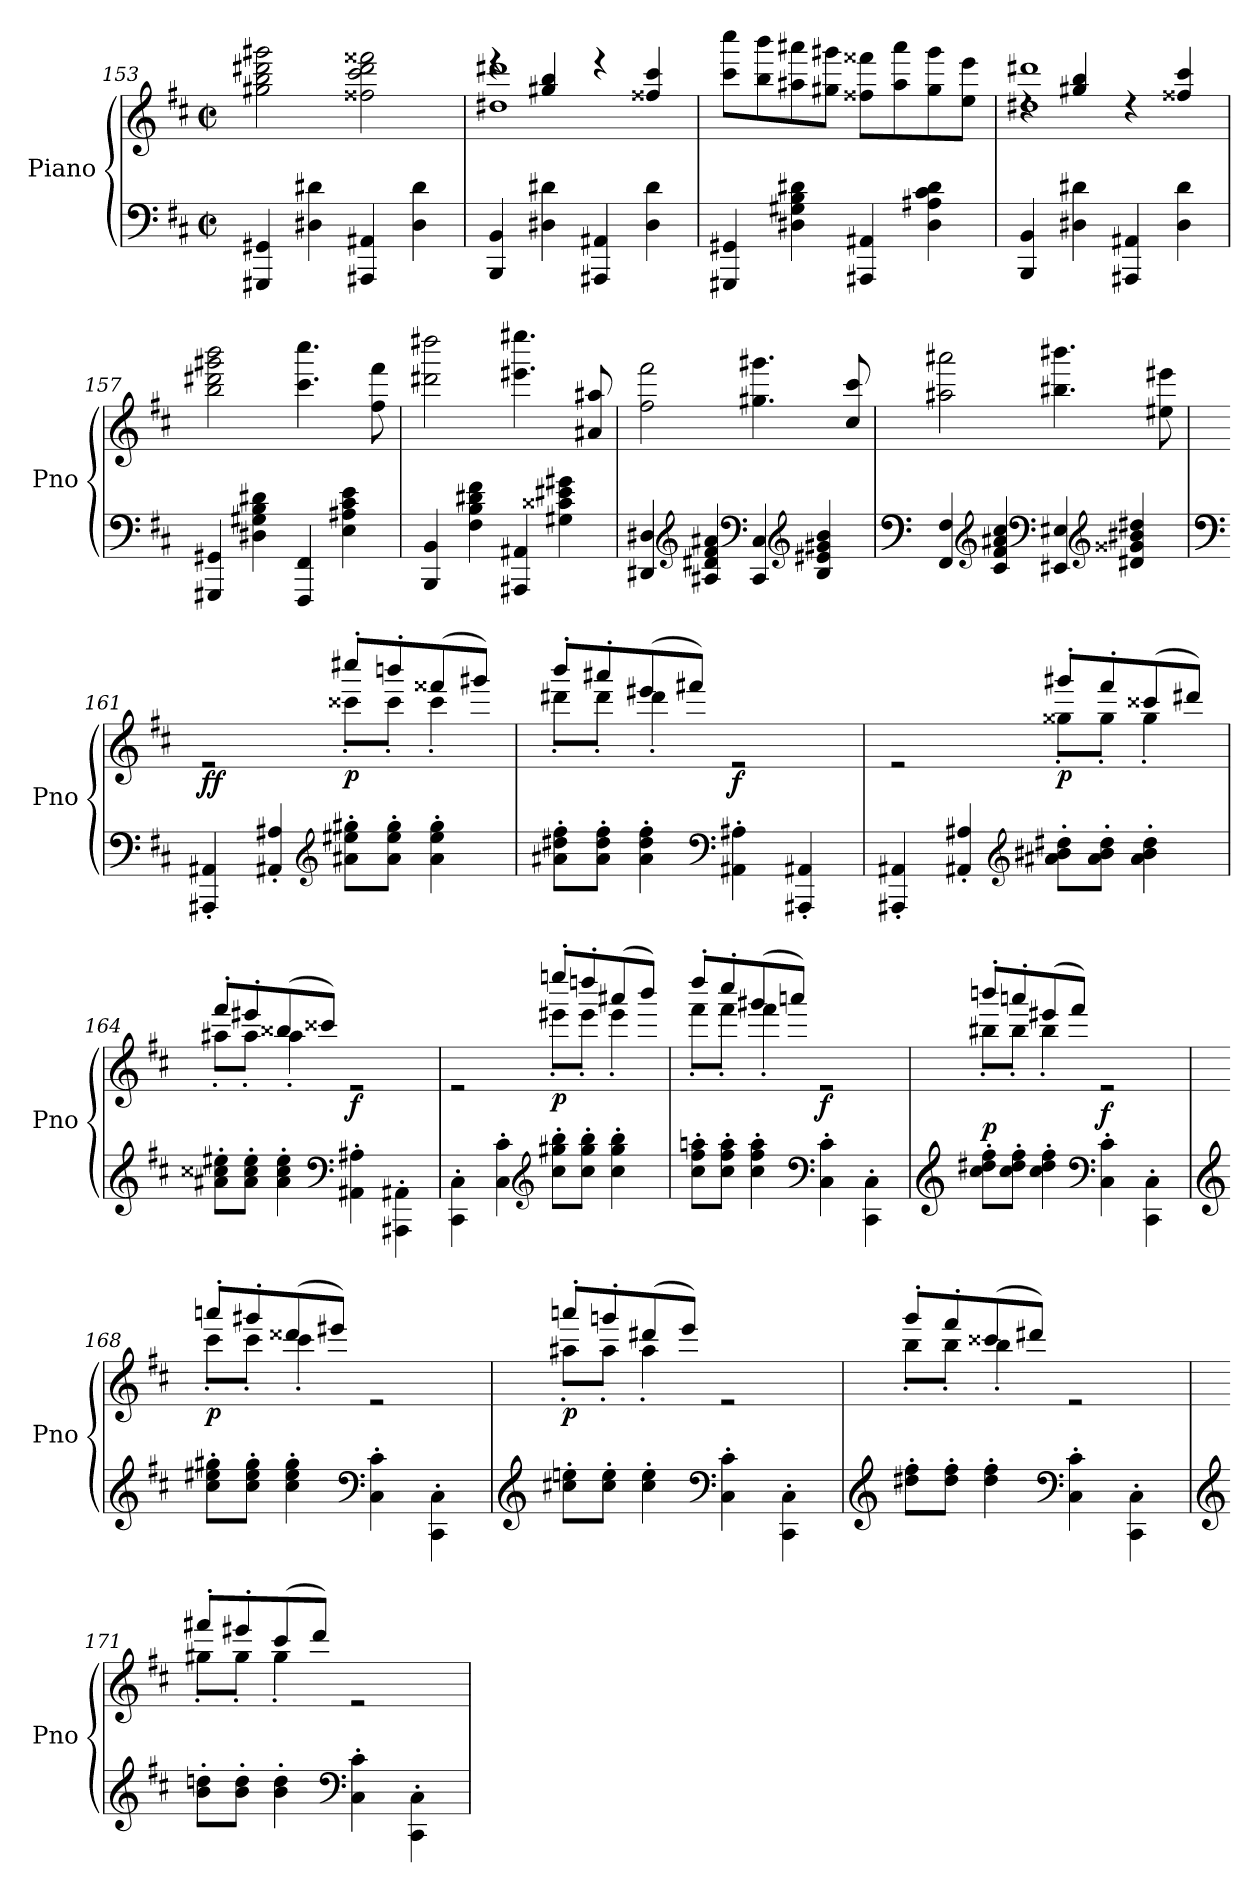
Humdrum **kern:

**kern	**kern	**dynam
*part1	*part1	*part1
*staff2	*staff1	*staff1/2
*I"Piano	*	*
*I'Pno	*	*
*clefF4	*clefG2	*
*k[f#c#]	*k[f#c#]	*
*M4/4	*M4/4	*
*met(c|)	*met(c|)	*
=153	=153	=153
!	!	!LO:DY:b
4GGG#X/ 4GG#X/	2gg#X\ 2bb\ 2ddd#X\ 2ggg#X\	other-dynamics
4D#X\ 4d#X\	.	.
4AAA#X/ 4AA#X/	2ff##X\ 2ccc#\ 2ddd#\ 2fff##X\	.
4D#\ 4d#\	.	.
!!LO:LB:g=z
=154	=154	=154
*	*^	*
4BBB/ 4BB/	1dd#X 1ddd#X	4reee	.
4D#X\ 4d#X\	.	4gg#X/ 4bb/	.
4AAA#X/ 4AA#X/	.	4reee	.
4D#\ 4d#\	.	4ff##X/ 4ccc#/	.
*	*v	*v	*
=155	=155	=155
4GGG#X/ 4GG#X/	8ccc#\ 8cccc#\L	.
.	8bb\ 8bbb\	.
4D#X\ 4G#X\ 4B\ 4d#X\	8aa#X\ 8aaa#X\	.
.	8gg#X\ 8ggg#X\J	.
4AAA#X/ 4AA#X/	8ff##X\ 8fff##X\L	.
.	8aa#\ 8aaa#\	.
4D#\ 4A#X\ 4c#\ 4d#\	8gg#\ 8ggg#\	.
.	8ee\ 8eee\J	.
=156	=156	=156
*	*^	*
4BBB/ 4BB/	1dd#X 1ddd#X	4rdd	.
4D#X\ 4d#X\	.	4gg#X/ 4bb/	.
4AAA#X/ 4AA#X/	.	4rdd	.
4D#\ 4d#\	.	4ff##X/ 4ccc#/	.
*	*v	*v	*
=157	=157	=157
4GGG#X/ 4GG#X/	2bb\ 2ddd#X\ 2ggg#X\ 2bbb\	.
4D#X\ 4G#X\ 4B\ 4d#X\	.	.
4FFF#/ 4FF#/	4.ccc#\ 4.cccc#\	.
4E\ 4A#X\ 4c#\ 4e\	.	.
.	8ff#\ 8fff#\	.
=158	=158	=158
4BBB/ 4BB/	2ddd#X\ 2dddd#X\	.
4F#\ 4B\ 4d#X\ 4f#\	.	.
4AAA#X/ 4AA#X/	4.eee#X\ 4.eeee#X\	.
4G#X\ 4c##X\ 4e#X\ 4g#X\	.	.
.	8a#X/ 8aa#X/	.
!!LO:LB:g=z
=159	=159	=159
4DD#X/ 4D#X/	2ff#\ 2fff#\	.
*clefG2	*	*
4A#X/ 4d#X/ 4f#/ 4a#X/	.	.
*clefF4	*	*
4CC#/ 4C#/	4.gg#X\ 4.ggg#X\	.
*clefG2	*	*
4B/ 4e#X/ 4g#X/ 4b/	.	.
.	8cc#/ 8ccc#/	.
=160	=160	=160
*clefF4	*	*
4FF#/ 4F#/	2aa#X\ 2aaa#X\	.
*clefG2	*	*
4c#/ 4f#/ 4a#X/ 4cc#/	.	.
*clefF4	*	*
4EE#X/ 4E#X/	4.bb#X\ 4.bbb#X\	.
*clefG2	*	*
4d#X/ 4g##X/ 4b#X/ 4dd#X/	.	.
.	8ee#X\ 8eee#X\	.
=161	=161	=161
*clefF4	*	*
*	*^	*
!	!	!	!LO:DY:b
4AAA#X/' 4AA#X/'	2re	2ryy	ff
4AA#X/' 4A#X/'	.	.	.
*clefG2	*	*	*
!	!	!	!LO:DY:b
8a#X\' 8ee#X\' 8gg#X\'L	8cccc#X'/L	8ccc##X'\L	p
8a#\' 8ee#\' 8gg#\'J	8bbbn'/	8ccc##'\J	.
4a#\' 4ee#\' 4gg#\'	(>8fff##X/	4ccc##'\	.
.	8ggg#X/J)	.	.
=162	=162	=162	=162
8a#X\' 8dd#X\' 8ff#\'L	8bbb'/L	8ddd#X'\L	.
8a#\' 8dd#\' 8ff#\'J	8aaa#X'/	8ddd#'\J	.
4a#\' 4dd#\' 4ff#\'	(>8eee#X/	4ddd#'\	.
.	8fff#X/J)	.	.
*clefF4	*	*	*
!	!	!	!LO:DY:b
4AA#X\' 4A#X\'	2re	2ryy	f
4AAA#X/' 4AA#X/'	.	.	.
!!LO:LB:g=z	!!
=163	=163	=163	=163
4AAA#X/' 4AA#X/'	2re	2ryy	.
4AA#X/' 4A#X/'	.	.	.
*clefG2	*	*	*
!	!	!	!LO:DY:b
8a#X\' 8b#X\' 8dd#X\'L	8ggg#X'/L	8gg##X'\L	p
8a#\' 8b#\' 8dd#\'J	8fff#'/	8gg##'\J	.
4a#\' 4b#\' 4dd#\'	(>8ccc##X/	4gg##'\	.
.	8ddd#X/J)	.	.
=164	=164	=164	=164
8a#X\' 8cc##X\' 8ee#X\'L	8fff#'/L	8aa#X'\L	.
8a#\' 8cc##\' 8ee#\'J	8eee#X'/	8aa#'\J	.
4a#\' 4cc##\' 4ee#\'	(>8bb##X/	4aa#'\	.
.	8ccc##X/J)	.	.
*clefF4	*	*	*
!	!	!	!LO:DY:b
4AA#X\' 4A#X\'	2re	2ryy	f
4AAA#X\' 4AA#X\'	.	.	.
=165	=165	=165	=165
4CC#\' 4C#\'	2re	2ryy	.
4C#\' 4c#\'	.	.	.
*clefG2	*	*	*
!	!	!	!LO:DY:b
8cc#\' 8gg#X\' 8bb\'L	8eeeen'/L	8eee#X'\L	p
8cc#\' 8gg#\' 8bb\'J	8ddddn'/	8eee#'\J	.
4cc#\' 4gg#\' 4bb\'	(>8aaa#X/	4eee#'\	.
.	8bbb/J)	.	.
=166	=166	=166	=166
8cc#\' 8ff#\' 8aan\'L	8dddd'/L	8fff#'\L	.
8cc#\' 8ff#\' 8aa\'J	8cccc#'/	8fff#'\J	.
4cc#\' 4ff#\' 4aa\'	(>8ggg#X/	4fff#'\	.
.	8aaan/J)	.	.
*clefF4	*	*	*
!	!	!	!LO:DY:b
4C#\' 4c#\'	2re	2ryy	f
4CC#\' 4C#\'	.	.	.
!!LO:LB:g=z	!!
=167	=167	=167	=167
*clefG2	*	*	*
!	!	!	!LO:DY:a=2
8cc#\' 8dd#X\' 8ff#\'L	8bbbn'/L	8bb#X'\L	p
8cc#\' 8dd#\' 8ff#\'J	8aaan'/	8bb#'\J	.
4cc#\' 4dd#\' 4ff#\'	(>8eee#X/	4bb#'\	.
.	8fff#/J)	.	.
*clefF4	*	*	*
!	!	!	!LO:DY:a=2
4C#\' 4c#\'	2re	2ryy	f
4CC#\' 4C#\'	.	.	.
=168	=168	=168	=168
*clefG2	*	*	*
!	!	!	!LO:DY:b
8cc#\' 8ee#X\' 8gg#X\'L	8aaan'/L	8ccc#'\L	p
8cc#\' 8ee#\' 8gg#\'J	8ggg#X'/	8ccc#'\J	.
4cc#\' 4ee#\' 4gg#\'	(>8ddd##X/	4ccc#'\	.
.	8eee#X/J)	.	.
*clefF4	*	*	*
!	!	!	!LO:DY:b
4C#\' 4c#\'	2re	2ryy	other-dynamics
4CC#\' 4C#\'	.	.	.
=169	=169	=169	=169
*clefG2	*	*	*
!	!	!	!LO:DY:b
8cc#X\' 8een\'L	8aaan'/L	8aa#X'\L	p
8cc#\' 8ee\'J	8gggn'/	8aa#'\J	.
4cc#\' 4ee\'	(>8ddd#X/	4aa#'\	.
.	8eee/J)	.	.
*clefF4	*	*	*
!	!	!	!LO:DY:a=2
4C#\' 4c#\'	2re	2ryy	other-dynamics
4CC#\' 4C#\'	.	.	.
=170	=170	=170	=170
*clefG2	*	*	*
8dd#X\' 8ff#\'L	8ggg'/L	8bb'\L	.
8dd#\' 8ff#\'J	8fff#'/	8bb'\J	.
4dd#\' 4ff#\'	(>8ccc##X/	4bb'\	.
.	8ddd#X/J)	.	.
*clefF4	*	*	*
4C#\' 4c#\'	2re	2ryy	.
4CC#\' 4C#\'	.	.	.
!!LO:PB:g=z	!!
=171	=171	=171	=171
*clefG2	*	*	*
8b\' 8ddn\'L	8fff#X'/L	8gg#X'\L	.
8b\' 8dd\'J	8eee#X'/	8gg#'\J	.
4b\' 4dd\'	(>8ccc#/	4gg#'\	.
.	8ddd/J)	.	.
*clefF4	*	*	*
4C#\' 4c#\'	2re	2ryy	.
4CC#\' 4C#\'	.	.	.
*	*v	*v	*
=	=	=
*-	*-	*-
